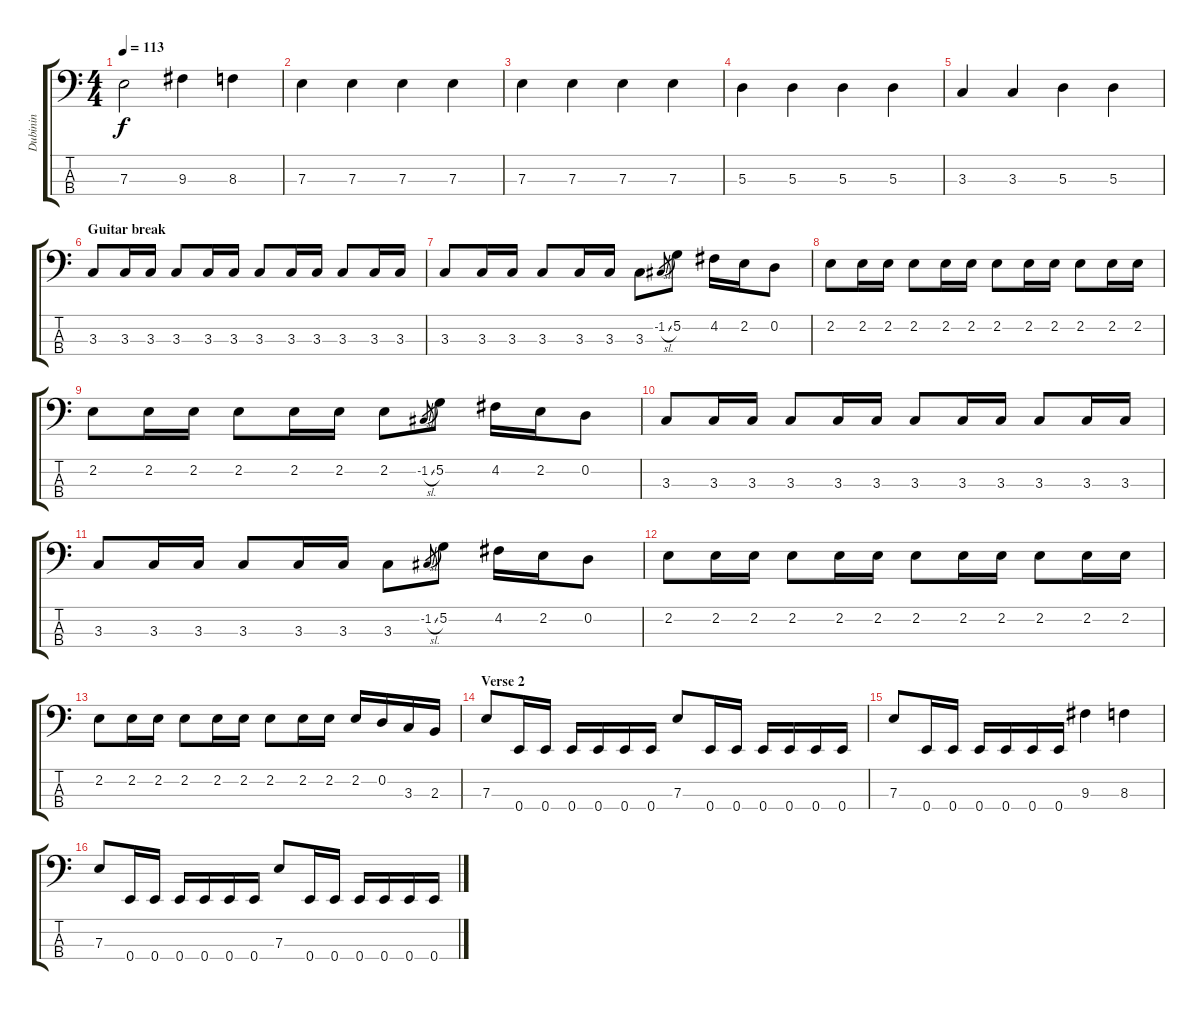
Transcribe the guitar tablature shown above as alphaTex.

\track ("Dubinin" "Dubinin") {instrument electricbassfinger}
\staff {score tabs}
\tuning (G2 D2 A1 E1) {hide}
\ts (4 4)
\tempo 113
\clef f4
\ks c
7.3.2{dy f} 9.3.4 8.3.4 |
7.3.4 7.3.4 7.3.4 7.3.4 |
7.3.4 7.3.4 7.3.4 7.3.4 |
5.3.4 5.3.4 5.3.4 5.3.4 |
3.3.4 3.3.4 5.3.4 5.3.4 |
\section ("" "Guitar break")
3.3.8 3.3.16 3.3.16 3.3.8 3.3.16 3.3.16 3.3.8 3.3.16 3.3.16 3.3.8 3.3.16 3.3.16 |
3.3.8 3.3.16 3.3.16 3.3.8 3.3.16 3.3.16 3.3.8 -1.2{sl}.8{gr} 5.2.8 4.2.16 2.2.16 0.2.8 |
2.2.8 2.2.16 2.2.16 2.2.8 2.2.16 2.2.16 2.2.8 2.2.16 2.2.16 2.2.8 2.2.16 2.2.16 |
2.2.8 2.2.16 2.2.16 2.2.8 2.2.16 2.2.16 2.2.8 -1.2{sl}.8{gr} 5.2.8 4.2.16 2.2.16 0.2.8 |
3.3.8 3.3.16 3.3.16 3.3.8 3.3.16 3.3.16 3.3.8 3.3.16 3.3.16 3.3.8 3.3.16 3.3.16 |
3.3.8 3.3.16 3.3.16 3.3.8 3.3.16 3.3.16 3.3.8 -1.2{sl}.8{gr} 5.2.8 4.2.16 2.2.16 0.2.8 |
2.2.8 2.2.16 2.2.16 2.2.8 2.2.16 2.2.16 2.2.8 2.2.16 2.2.16 2.2.8 2.2.16 2.2.16 |
2.2.8 2.2.16 2.2.16 2.2.8 2.2.16 2.2.16 2.2.8 2.2.16 2.2.16 2.2.16 0.2.16 3.3.16 2.3.16 |
\section ("" "Verse 2")
7.3.8 0.4.16 0.4.16 0.4.16 0.4.16 0.4.16 0.4.16 7.3.8 0.4.16 0.4.16 0.4.16 0.4.16 0.4.16 0.4.16 |
7.3.8 0.4.16 0.4.16 0.4.16 0.4.16 0.4.16 0.4.16 9.3.4 8.3.4 |
7.3.8 0.4.16 0.4.16 0.4.16 0.4.16 0.4.16 0.4.16 7.3.8 0.4.16 0.4.16 0.4.16 0.4.16 0.4.16 0.4.16
